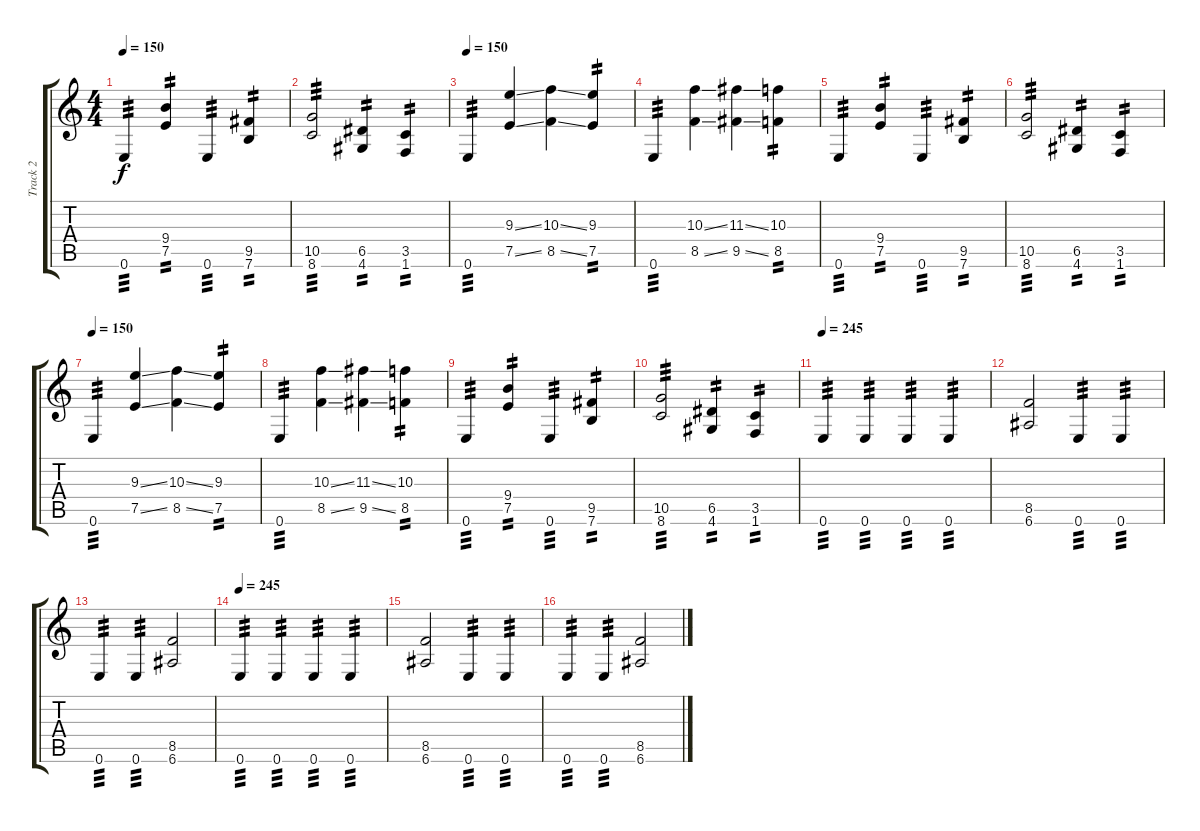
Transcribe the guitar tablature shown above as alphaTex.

\track ("Track 2" "Track 2") {instrument distortionguitar}
\staff {score tabs}
\tuning (E4 B3 G3 D3 A2 E2) {hide}
\ts (4 4)
\tempo 150
\clef g2
\ks c
0.6.4{tp 3 dy f} (9.4 7.5).4{tp 2} 0.6.4{tp 3} (9.5 7.6).4{tp 2} |
(10.5 8.6).2{tp 3} (6.5 4.6).4{tp 2} (3.5 1.6).4{tp 2} |
\tempo 150
0.6.4{tp 3} (9.3{ss} 7.5{ss}).4 (10.3{ss} 8.5{ss}).4 (9.3 7.5).4{tp 2} |
0.6.4{tp 3} (10.3{ss} 8.5{ss}).4 (11.3{ss} 9.5{ss}).4 (10.3 8.5).4{tp 2} |
0.6.4{tp 3} (9.4 7.5).4{tp 2} 0.6.4{tp 3} (9.5 7.6).4{tp 2} |
(10.5 8.6).2{tp 3} (6.5 4.6).4{tp 2} (3.5 1.6).4{tp 2} |
\tempo 150
0.6.4{tp 3} (9.3{ss} 7.5{ss}).4 (10.3{ss} 8.5{ss}).4 (9.3 7.5).4{tp 2} |
0.6.4{tp 3} (10.3{ss} 8.5{ss}).4 (11.3{ss} 9.5{ss}).4 (10.3 8.5).4{tp 2} |
0.6.4{tp 3} (9.4 7.5).4{tp 2} 0.6.4{tp 3} (9.5 7.6).4{tp 2} |
(10.5 8.6).2{tp 3} (6.5 4.6).4{tp 2} (3.5 1.6).4{tp 2} |
\tempo 245
0.6.4{tp 3} 0.6.4{tp 3} 0.6.4{tp 3} 0.6.4{tp 3} |
(8.5 6.6).2 0.6.4{tp 3} 0.6.4{tp 3} |
0.6.4{tp 3} 0.6.4{tp 3} (8.5 6.6).2 |
\tempo 245
0.6.4{tp 3} 0.6.4{tp 3} 0.6.4{tp 3} 0.6.4{tp 3} |
(8.5 6.6).2 0.6.4{tp 3} 0.6.4{tp 3} |
0.6.4{tp 3} 0.6.4{tp 3} (8.5 6.6).2
